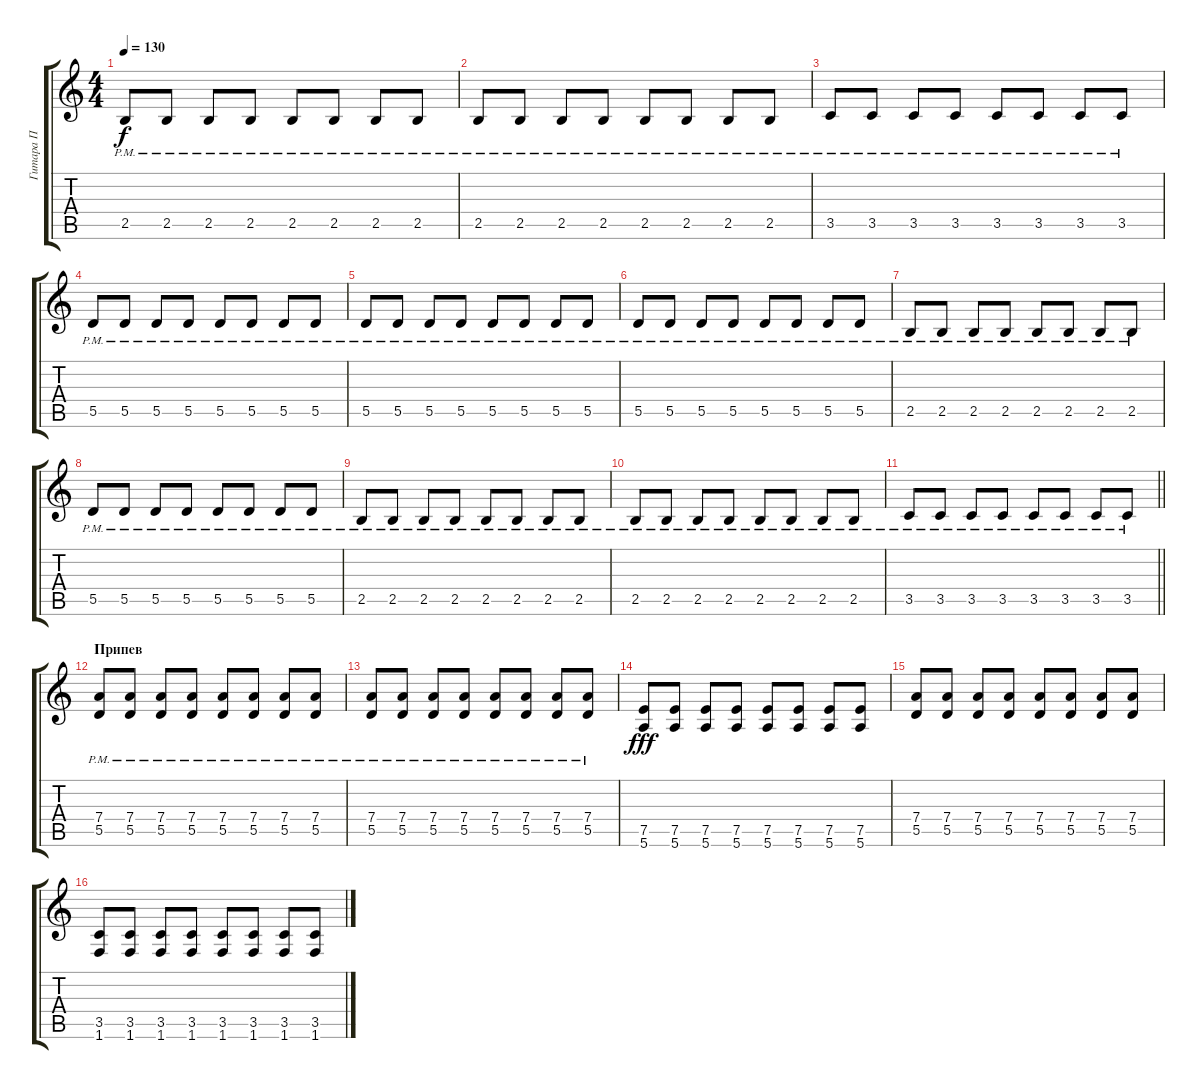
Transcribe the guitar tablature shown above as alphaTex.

\track ("Гитара П" "Гитара П") {instrument distortionguitar}
\staff {score tabs}
\tuning (E4 B3 G3 D3 A2 E2) {hide}
\ts (4 4)
\tempo 130
\clef g2
\ks c
2.5{pm}.8{dy f} 2.5{pm}.8 2.5{pm}.8 2.5{pm}.8 2.5{pm}.8 2.5{pm}.8 2.5{pm}.8 2.5{pm}.8 |
2.5{pm}.8 2.5{pm}.8 2.5{pm}.8 2.5{pm}.8 2.5{pm}.8 2.5{pm}.8 2.5{pm}.8 2.5{pm}.8 |
3.5{pm}.8 3.5{pm}.8 3.5{pm}.8 3.5{pm}.8 3.5{pm}.8 3.5{pm}.8 3.5{pm}.8 3.5{pm}.8 |
5.5{pm}.8 5.5{pm}.8 5.5{pm}.8 5.5{pm}.8 5.5{pm}.8 5.5{pm}.8 5.5{pm}.8 5.5{pm}.8 |
5.5{pm}.8 5.5{pm}.8 5.5{pm}.8 5.5{pm}.8 5.5{pm}.8 5.5{pm}.8 5.5{pm}.8 5.5{pm}.8 |
5.5{pm}.8 5.5{pm}.8 5.5{pm}.8 5.5{pm}.8 5.5{pm}.8 5.5{pm}.8 5.5{pm}.8 5.5{pm}.8 |
2.5{pm}.8 2.5{pm}.8 2.5{pm}.8 2.5{pm}.8 2.5{pm}.8 2.5{pm}.8 2.5{pm}.8 2.5{pm}.8 |
5.5{pm}.8 5.5{pm}.8 5.5{pm}.8 5.5{pm}.8 5.5{pm}.8 5.5{pm}.8 5.5{pm}.8 5.5{pm}.8 |
2.5{pm}.8 2.5{pm}.8 2.5{pm}.8 2.5{pm}.8 2.5{pm}.8 2.5{pm}.8 2.5{pm}.8 2.5{pm}.8 |
2.5{pm}.8 2.5{pm}.8 2.5{pm}.8 2.5{pm}.8 2.5{pm}.8 2.5{pm}.8 2.5{pm}.8 2.5{pm}.8 |
\barLineRight lightlight
3.5{pm}.8 3.5{pm}.8 3.5{pm}.8 3.5{pm}.8 3.5{pm}.8 3.5{pm}.8 3.5{pm}.8 3.5{pm}.8 |
\section ("" "Припев")
(7.4{pm} 5.5{pm}).8{volume 11 balance 16} (7.4{pm} 5.5{pm}).8 (7.4{pm} 5.5{pm}).8 (7.4{pm} 5.5{pm}).8 (7.4{pm} 5.5{pm}).8 (7.4{pm} 5.5{pm}).8 (7.4{pm} 5.5{pm}).8 (7.4{pm} 5.5{pm}).8 |
(7.4{pm} 5.5{pm}).8 (7.4{pm} 5.5{pm}).8 (7.4{pm} 5.5{pm}).8 (7.4{pm} 5.5{pm}).8 (7.4{pm} 5.5{pm}).8 (7.4{pm} 5.5{pm}).8 (7.4{pm} 5.5{pm}).8 (7.4{pm} 5.5{pm}).8 |
(7.5 5.6).8{dy fff} (7.5 5.6).8 (7.5 5.6).8 (7.5 5.6).8 (7.5 5.6).8 (7.5 5.6).8 (7.5 5.6).8 (7.5 5.6).8 |
(7.4 5.5).8 (7.4 5.5).8 (7.4 5.5).8 (7.4 5.5).8 (7.4 5.5).8 (7.4 5.5).8 (7.4 5.5).8 (7.4 5.5).8 |
(3.5 1.6).8 (3.5 1.6).8 (3.5 1.6).8 (3.5 1.6).8 (3.5 1.6).8 (3.5 1.6).8 (3.5 1.6).8 (3.5 1.6).8
